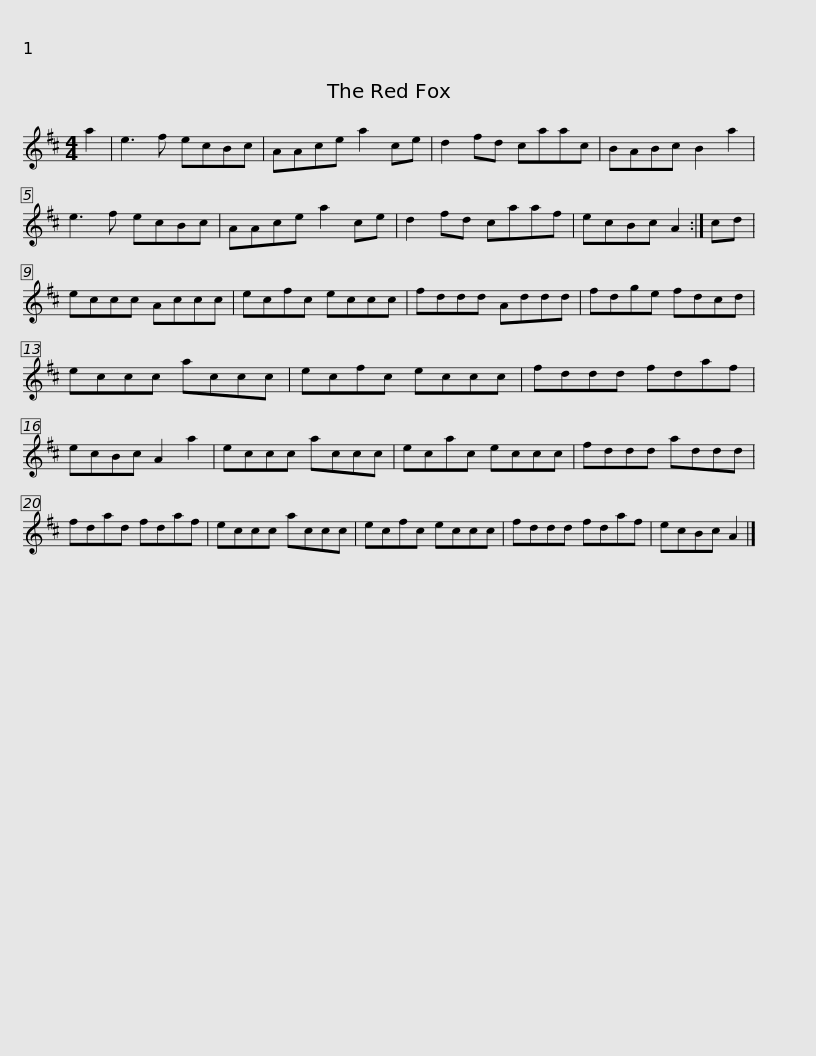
X:1
L:1/8
M:4/4
I:linebreak $
K:D
V:1 treble
V:1
 a2 | e3 f ecBc | AAce a2 ce | d2 fd caac | BABc B2 a2 | %5
 e3 f ecBc | AAce a2 ce |$ d2 fd caaf | ecBc A2 :| cd | %10
 eccc Accc | ecfc eccc | fddd Addd |$ fdge fdcd | eccc accc | %15
 ecfc eccc | fddd fdaf | ecBc A2 a2 | eccc accc |$ ecac eccc | %20
 fddd addd | fdad fdaf | eccc accc | ecfc eccc |$ fddd fdaf | %25
 ecBc A2 |] %26
